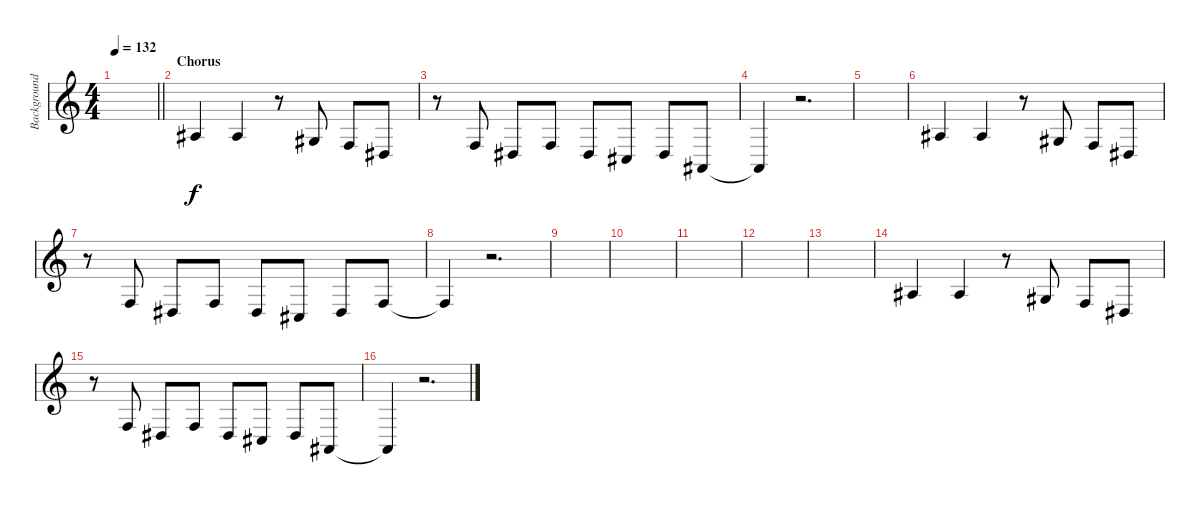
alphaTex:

\track ("Background Singers (Without Bon Scott)" "Background") {instrument lead2sawtooth}
\staff {score}
\tuning (E4 B3 G3 D3 A2 E2) {hide}
\ts (4 4)
\tempo 132
\clef g2
\barLineRight lightlight
\ks c
|
\section ("" "Chorus")
3.3.4 3.3.4 r.8 1.3.8 3.4.8 1.4.8 |
r.8 3.4.8 1.4.8 3.4.8 1.4.8 4.5.8 1.4.8 1.5.8 |
1.5{t}.4 r.2{d} |
|
3.3.4 3.3.4 r.8 1.3.8 3.4.8 1.4.8 |
r.8 3.4.8 1.4.8 3.4.8 1.4.8 4.5.8 1.4.8 3.4.8 |
3.4{t}.4 r.2{d} |
|
|
|
|
|
3.3.4 3.3.4 r.8 1.3.8 3.4.8 1.4.8 |
r.8 3.4.8 1.4.8 3.4.8 1.4.8 4.5.8 1.4.8 1.5.8 |
1.5{t}.4 r.2{d}
